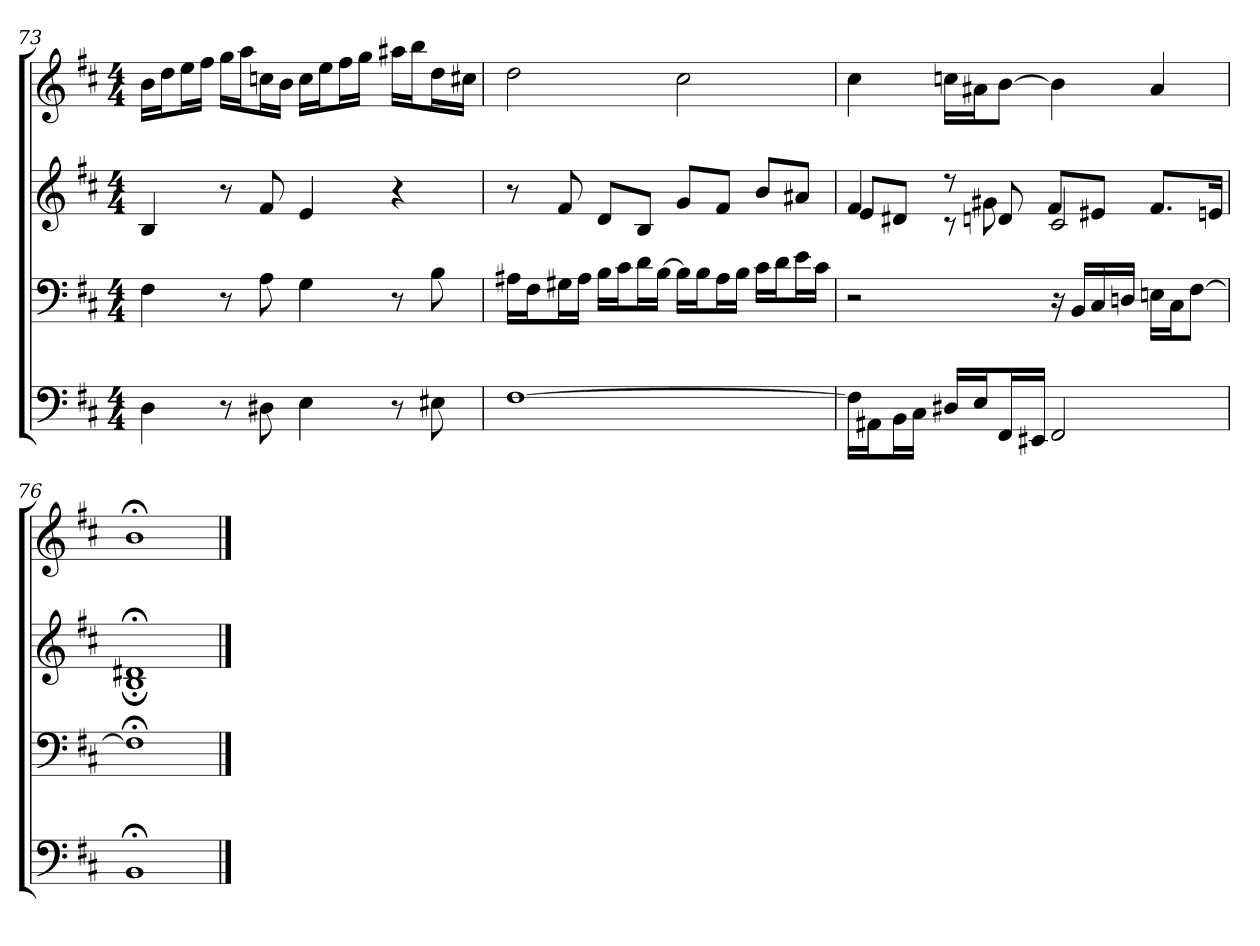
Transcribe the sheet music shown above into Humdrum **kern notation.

**kern	**kern	**kern	**kern
*part4	*part3	*part2	*part1
*staff4	*staff3	*staff2	*staff1
*clefF4	*clefF4	*clefG2	*clefG2
*k[f#c#]	*k[f#c#]	*k[f#c#]	*k[f#c#]
*b:	*b:	*b:	*b:
*M4/4	*M4/4	*M4/4	*M4/4
=73	=73	=73	=73
4D	4F#	4B	16b\LL
.	.	.	16dd\J
.	.	.	16ee\L
.	.	.	16ff#\JJ
8r	8r	8r	16gg\LL
.	.	.	16aa\J
8D#X	8A	8f#	16ccn\L
.	.	.	16b\JJ
4E	4G	4e	16cc\LL
.	.	.	16ee\J
.	.	.	16ff#\L
.	.	.	16gg\JJ
8r	8r	4r	16aa#X\LL
.	.	.	16bb\J
8E#X	8B	.	16dd\L
.	.	.	16cc#X\JJ
=74	=74	=74	=74
[1F#	16A#X\LL	8r	2dd
.	16F#\J	.	.
.	16G#X\L	8f#	.
.	16A#\JJ	.	.
.	16B\LL	8d/L	.
.	16c#\J	.	.
.	16d\L	8B/J	.
.	[16B\JJ	.	.
.	16B\LL]	8g/L	2cc#
.	16B\J	.	.
.	16A#\L	8f#/J	.
.	16B\JJ	.	.
.	16c#\LL	8b/L	.
.	16d\J	.	.
.	16e\L	8a#X/J	.
.	16c#\JJ	.	.
=75	=75	=75	=75
*	*	*^	*
16F#\LL]	2r	4f#	8e/L	4cc#
16AA#X\J	.	.	.	.
16BB\L	.	.	8d#X/J	.
16C#\JJ	.	.	.	.
16D#X/LL	.	8r	8r	16ccn\LL
16E/J	.	.	.	16a#X\J
16FF#/L	.	8dn	8g#X	[8b\J
16EE#X/JJ	.	.	.	.
2FF#	16r	2c#	8f#/L	4b]
.	16BB/LL	.	.	.
.	16C#/	.	8e#X/J	.
.	16Dn/JJ	.	.	.
.	16En\LL	.	8.f#/L	4a#
.	16C#\J	.	.	.
.	[8F#\J	.	.	.
.	.	.	16en/Jk	.
=76	=76	=76	=76	=76
1BB;<	1F#;<]	1B;<	1d#X;	1b;<
*	*	*v	*v	*
==	==	==	==
*-	*-	*-	*-
